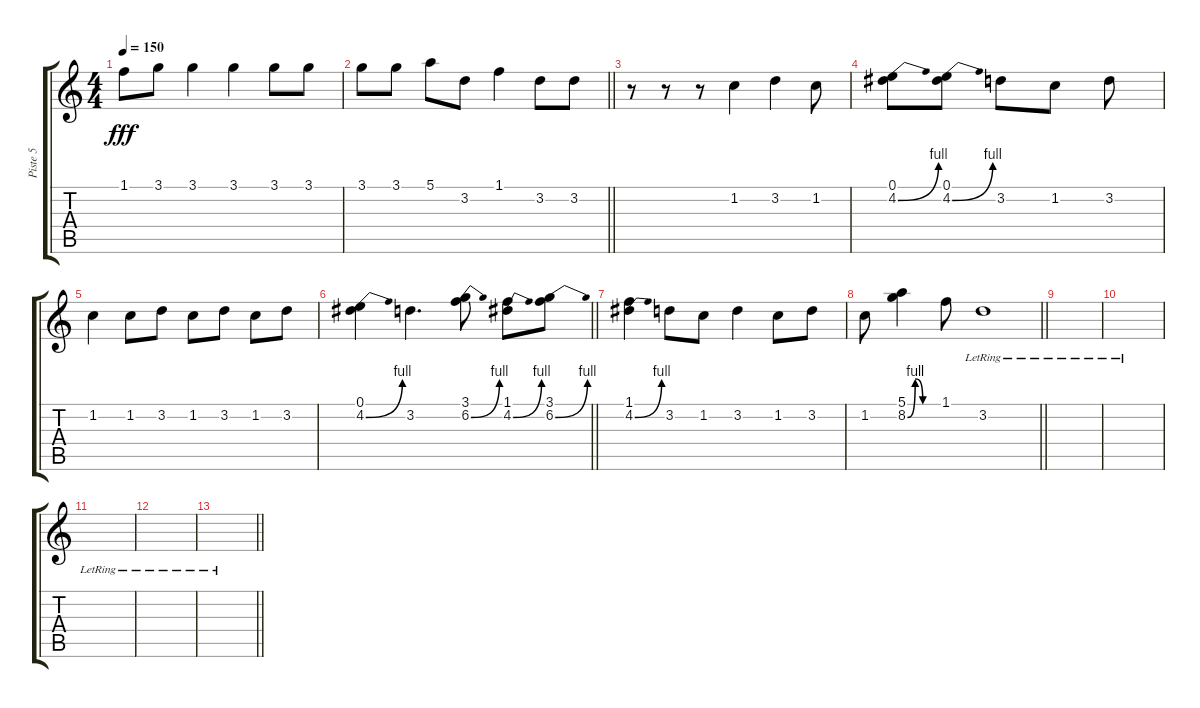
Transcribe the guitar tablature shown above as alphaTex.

\track ("Piste 5" "Piste 5") {instrument electricguitarjazz}
\staff {score tabs}
\tuning (E4 B3 G3 D3 G2 E2) {hide}
\ts (4 4)
\tempo 150
\clef g2
\ks c
1.1.8{dy fff} 3.1.8 3.1.4 3.1.4 3.1.8 3.1.8 |
\barLineRight lightlight
3.1.8 3.1.8 5.1.8 3.2.8 1.1.4 3.2.8 3.2.8 |
r.8 r.8 r.8 1.2.4 3.2.4 1.2.8 |
(0.1 4.2{be (bend 0 0 60 4)}).8 (0.1 4.2{be (bend 0 0 60 4)}).8 3.2.8 1.2.8 3.2.8 |
1.2.4 1.2.8 3.2.8 1.2.8 3.2.8 1.2.8 3.2.8 |
\barLineRight lightlight
(0.1 4.2{be (bend 0 0 60 4)}).4 3.2.4{d} (3.1 6.2{be (bend 0 0 60 4)}).8 (1.1 4.2{be (bend 0 0 60 4)}).8 (3.1 6.2{be (bend 0 0 60 4)}).8 |
(1.1 4.2{be (bend 0 0 60 4)}).4 3.2.8 1.2.8 3.2.4 1.2.8 3.2.8 |
\barLineRight lightlight
1.2.8 (5.1 8.2{be (custom 0 0 15 4 30 0 60 0)}).4 1.1.8 3.2{lr}.1 |
|
|
|
|
\barLineRight lightlight
